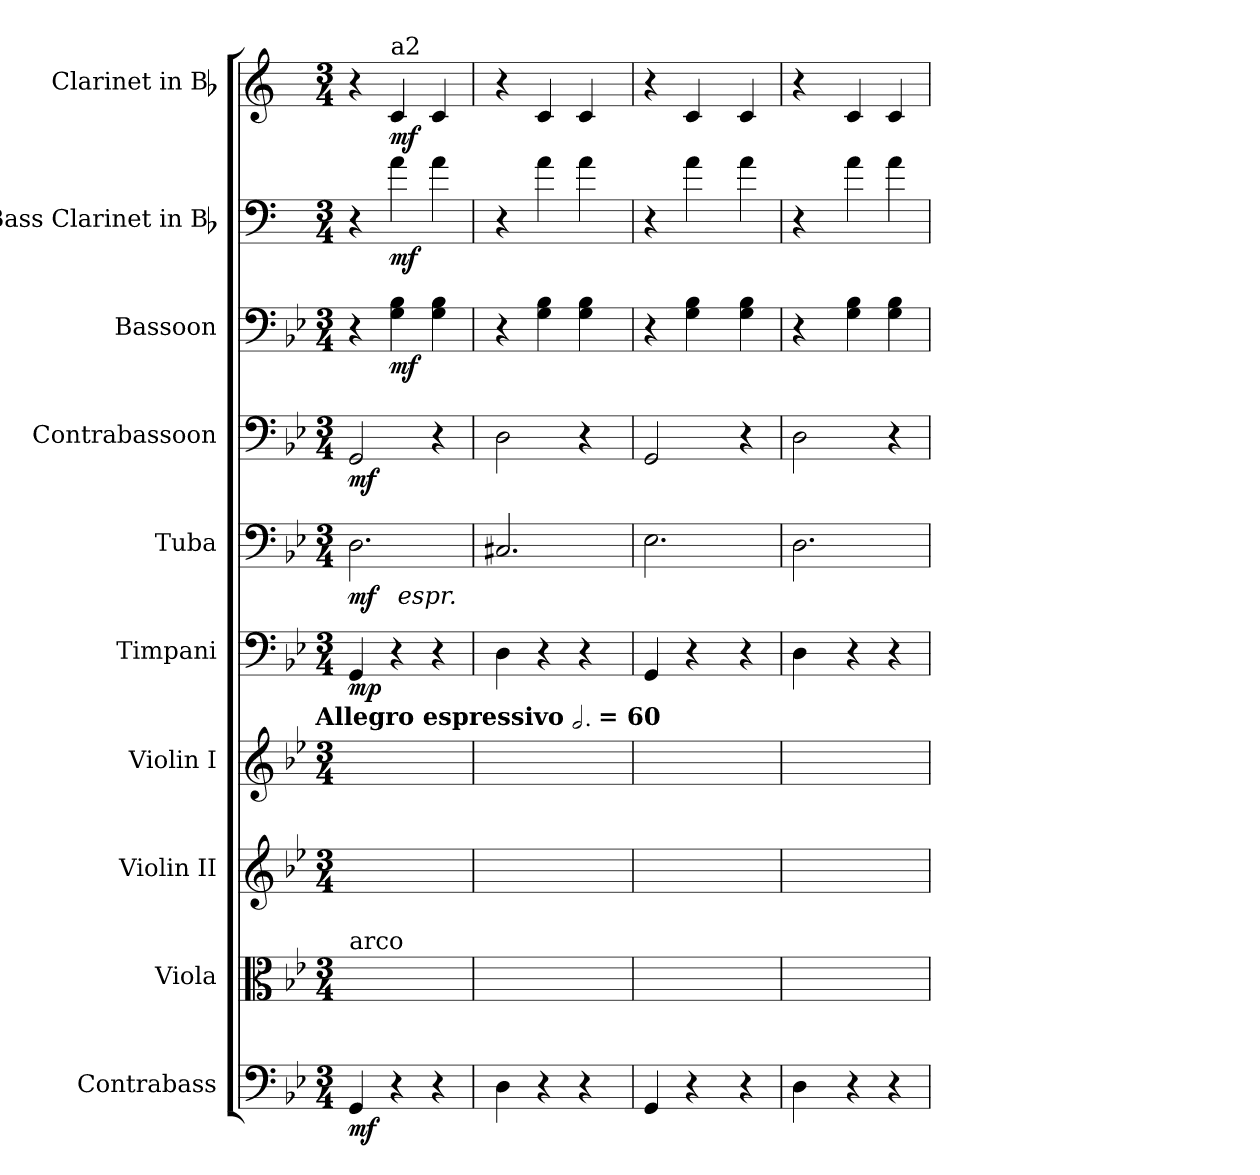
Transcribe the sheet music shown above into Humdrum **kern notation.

**kern	**dynam	**kern	**kern	**kern	**kern	**dynam	**kern	**dynam	**kern	**dynam	**kern	**dynam	**kern	**dynam	**kern	**dynam
*part10	*part10	*part9	*part8	*part7	*part6	*part6	*part5	*part5	*part4	*part4	*part3	*part3	*part2	*part2	*part1	*part1
*staff10	*staff10	*staff9	*staff8	*staff7	*staff6	*staff6	*staff5	*staff5	*staff4	*staff4	*staff3	*staff3	*staff2	*staff2	*staff1	*staff1
*I"Contrabass	*	*I"Viola	*I"Violin II	*I"Violin I	*I"Timpani	*	*I"Tuba	*	*I"Contrabassoon	*	*I"Bassoon	*	*I"Bass Clarinet in Bb	*	*I"Clarinet in Bb	*
*I'Cb.	*	*I'Vla.	*I'Vln. II	*I'Vln. I	*I'Timp.	*	*I'Tba.	*	*I'Cbsn.	*	*I'Bsn.	*	*I'B. Cl.	*	*I'Cl.	*
*clefF4	*	*clefC3	*clefG2	*clefG2	*clefF4	*	*clefF4	*	*clefF4	*	*clefF4	*	*clefF4	*	*clefG2	*
*	*	*	*	*	*	*	*	*	*	*	*	*	*ITrd1c2	*	*ITrd1c2	*
*k[b-e-]	*	*k[b-e-]	*k[b-e-]	*k[b-e-]	*k[b-e-]	*	*k[b-e-]	*	*k[b-e-]	*	*k[b-e-]	*	*k[b-e-]	*	*k[b-e-]	*
*B-:	*	*B-:	*B-:	*B-:	*B-:	*	*B-:	*	*B-:	*	*B-:	*	*B-:	*	*B-:	*
*M3/4	*	*M3/4	*M3/4	*M3/4	*M3/4	*	*M3/4	*	*M3/4	*	*M3/4	*	*M3/4	*	*M3/4	*
*MM180	*	*MM180	*MM180	*MM180	*MM180	*	*MM180	*	*MM180	*	*MM180	*	*MM180	*	*MM180	*
=1	=1	=1	=1	=1	=1	=1	=1	=1	=1	=1	=1	=1	=1	=1	=1	=1
!	!	!	!	!LO:TX:t=Allegro espressivo [half-dot] = 60	!	!	!	!	!	!	!	!	!	!	!	!
!	!	!LO:TX:a:t=arco	!	!	!	!	!	!	!	!	!	!	!	!	!	!
!	!	!	!	!	!	!	!	!LO:DY:t=%s espr.	!	!	!	!	!	!	!	!
4GG	mf	2ryy	2ryy	2ryy	4GG	mp	2.D	mf	2GG	mf	4r	.	4r	.	4r	.
*	*	*	*	*	*	*	*	*	*	*	*	*	*	*	*MM180	*
!	!	!	!	!	!	!	!	!	!	!	!	!	!	!	!LO:TX:a:t=a2	!
4r	.	.	.	.	4r	.	.	.	.	.	4G 4B-	mf	4g	mf	4B-	mf
4r	.	4ryy	4ryy	4ryy	4r	.	.	.	4r	.	4G 4B-	.	4g	.	4B-	.
=2	=2	=2	=2	=2	=2	=2	=2	=2	=2	=2	=2	=2	=2	=2	=2	=2
4D	.	4ryy	4ryy	4ryy	4D	.	2.C#X	.	2D	.	4r	.	4r	.	4r	.
4r	.	4.ryy	4.ryy	4.ryy	4r	.	.	.	.	.	4G 4B-	.	4g	.	4B-	.
4r	.	.	.	.	4r	.	.	.	4r	.	4G 4B-	.	4g	.	4B-	.
.	.	8ryy	8ryy	8ryy	.	.	.	.	.	.	.	.	.	.	.	.
=3	=3	=3	=3	=3	=3	=3	=3	=3	=3	=3	=3	=3	=3	=3	=3	=3
4GG	.	4.ryy	4.ryy	4.ryy	4GG	.	2.E-	.	2GG	.	4r	.	4r	.	4r	.
4r	.	.	.	.	4r	.	.	.	.	.	4G 4B-	.	4g	.	4B-	.
.	.	8ryy	8ryy	8ryy	.	.	.	.	.	.	.	.	.	.	.	.
4r	.	4ryy	4ryy	4ryy	4r	.	.	.	4r	.	4G 4B-	.	4g	.	4B-	.
=4	=4	=4	=4	=4	=4	=4	=4	=4	=4	=4	=4	=4	=4	=4	=4	=4
4D	.	8ryy	8ryy	8ryy	4D	.	2.D	.	2D	.	4r	.	4r	.	4r	.
.	.	8ryy	8ryy	8ryy	.	.	.	.	.	.	.	.	.	.	.	.
4r	.	4ryy	4ryy	4ryy	4r	.	.	.	.	.	4G 4B-	.	4g	.	4B-	.
4r	.	4ryy	4ryy	4ryy	4r	.	.	.	4r	.	4G 4B-	.	4g	.	4B-	.
=	=	=	=	=	=	=	=	=	=	=	=	=	=	=	=	=
*-	*-	*-	*-	*-	*-	*-	*-	*-	*-	*-	*-	*-	*-	*-	*-	*-
